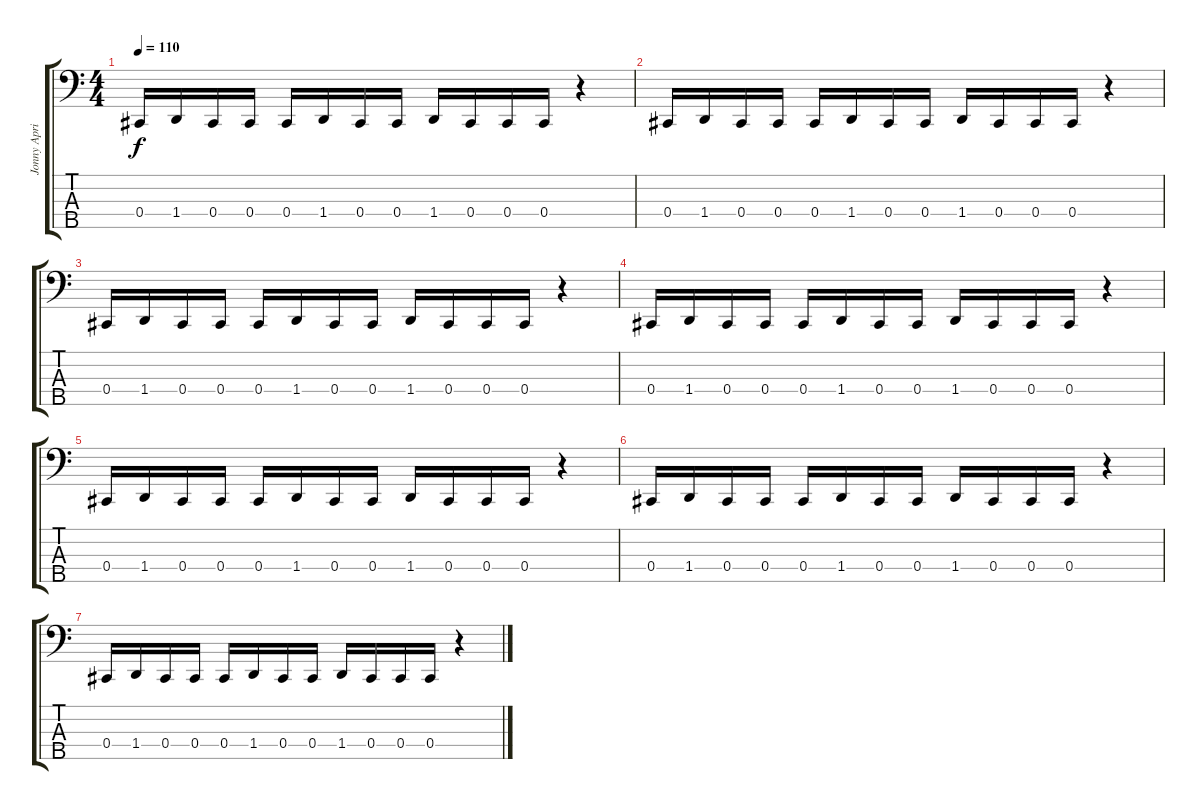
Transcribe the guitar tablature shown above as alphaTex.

\track ("Jonny April" "Jonny Apri") {instrument electricbassfinger}
\staff {score tabs}
\tuning (Gb2 Db2 Ab1 Db1 Ab0) {hide}
\ts (4 4)
\tempo 110
\clef f4
\ks c
0.4.16{dy f} 1.4.16 0.4.16 0.4.16 0.4.16 1.4.16 0.4.16 0.4.16 1.4.16 0.4.16 0.4.16 0.4.16 r.4 |
0.4.16 1.4.16 0.4.16 0.4.16 0.4.16 1.4.16 0.4.16 0.4.16 1.4.16 0.4.16 0.4.16 0.4.16 r.4 |
0.4.16 1.4.16 0.4.16 0.4.16 0.4.16 1.4.16 0.4.16 0.4.16 1.4.16 0.4.16 0.4.16 0.4.16 r.4 |
0.4.16 1.4.16 0.4.16 0.4.16 0.4.16 1.4.16 0.4.16 0.4.16 1.4.16 0.4.16 0.4.16 0.4.16 r.4 |
0.4.16 1.4.16 0.4.16 0.4.16 0.4.16 1.4.16 0.4.16 0.4.16 1.4.16 0.4.16 0.4.16 0.4.16 r.4 |
0.4.16 1.4.16 0.4.16 0.4.16 0.4.16 1.4.16 0.4.16 0.4.16 1.4.16 0.4.16 0.4.16 0.4.16 r.4 |
0.4.16 1.4.16 0.4.16 0.4.16 0.4.16 1.4.16 0.4.16 0.4.16 1.4.16 0.4.16 0.4.16 0.4.16 r.4
